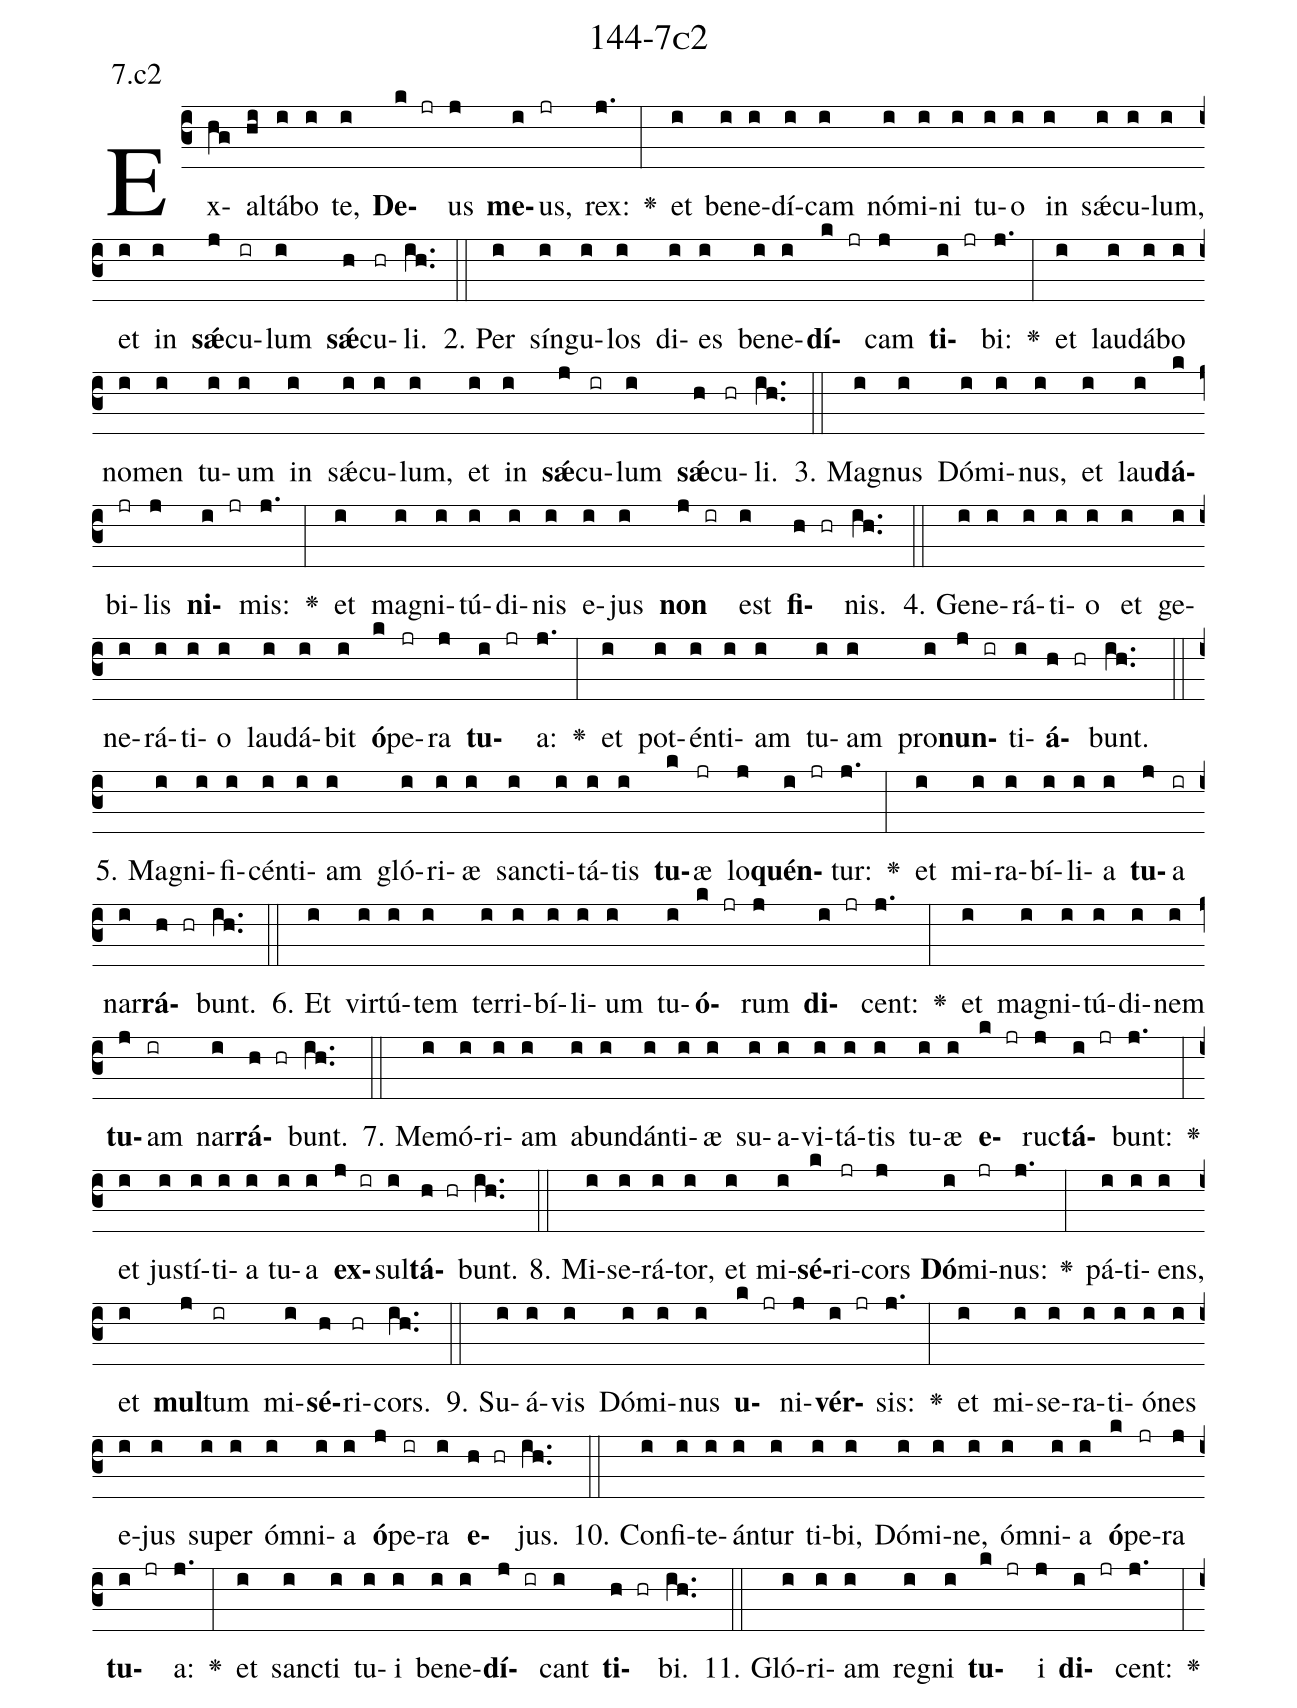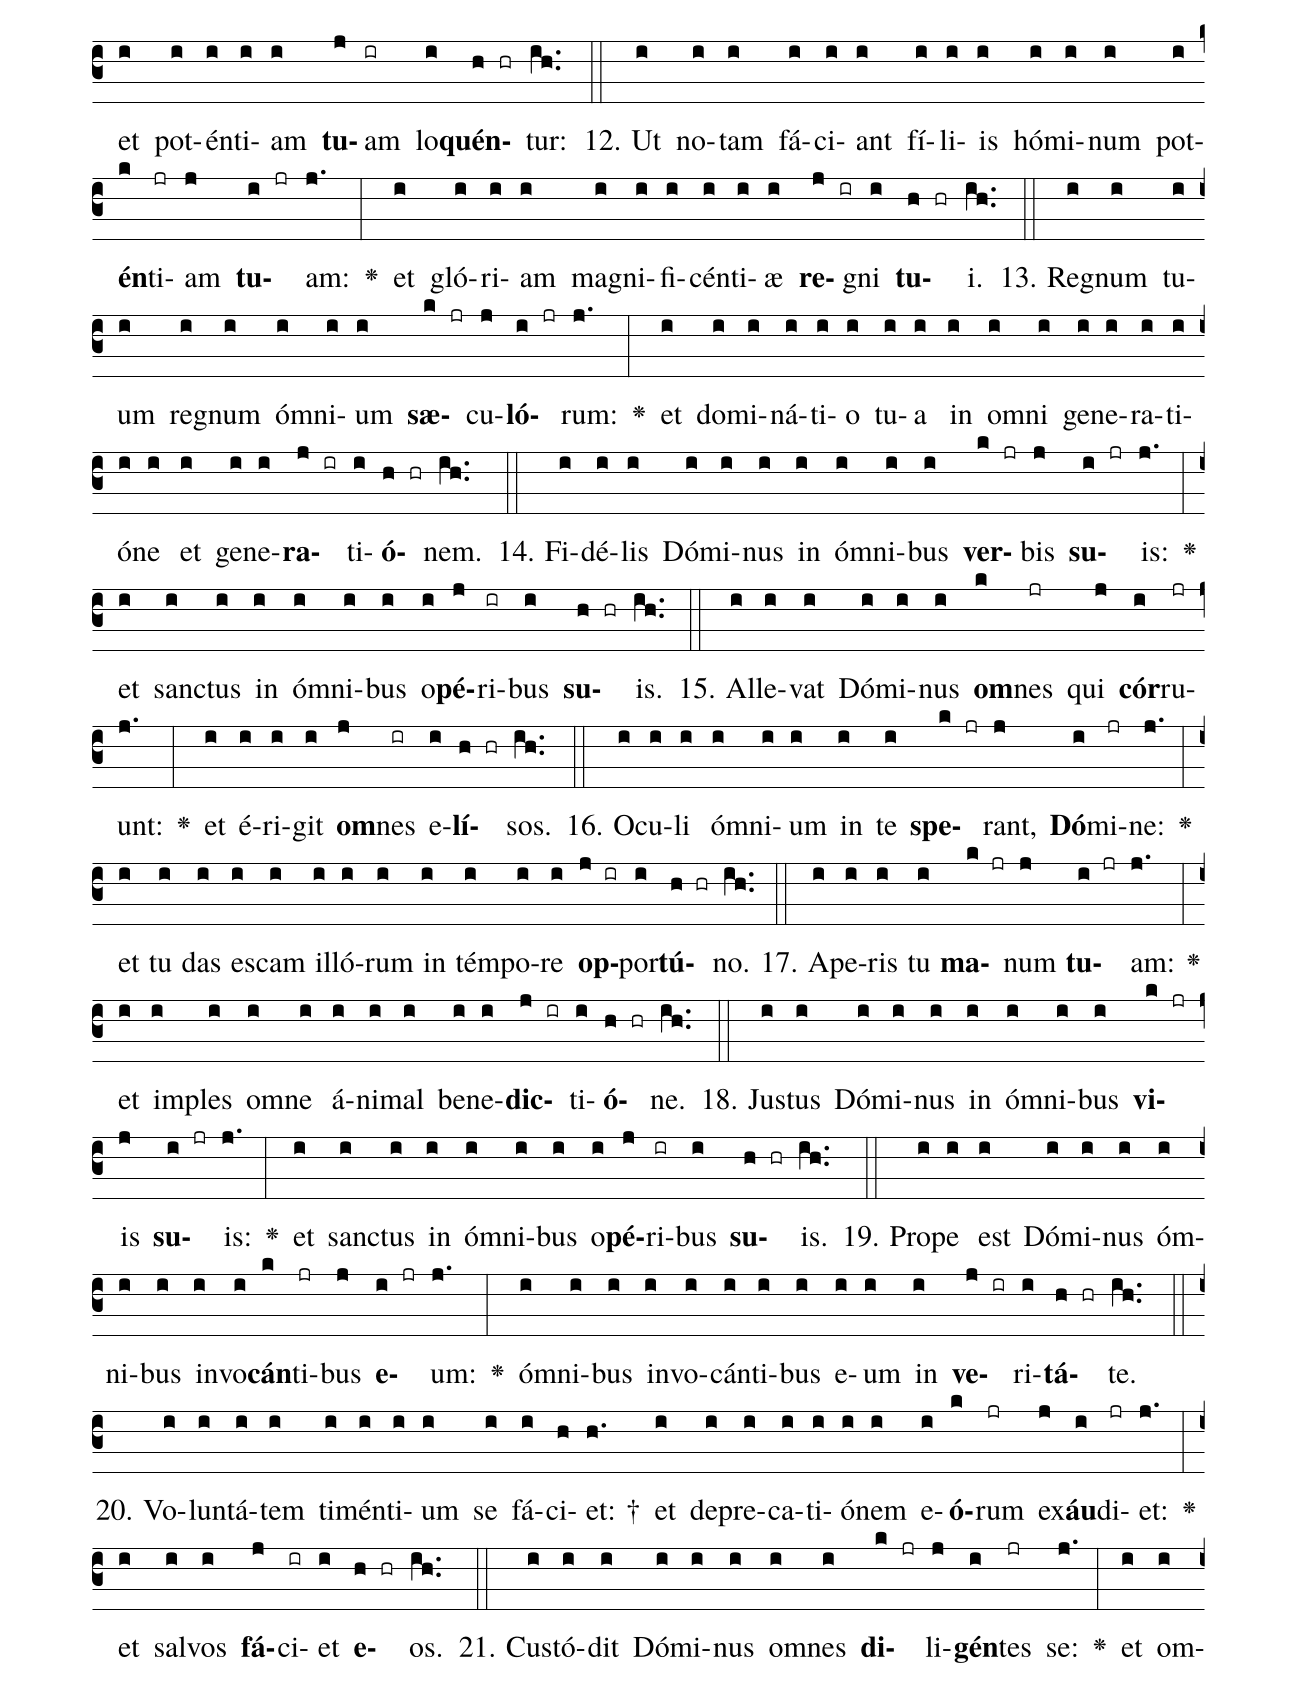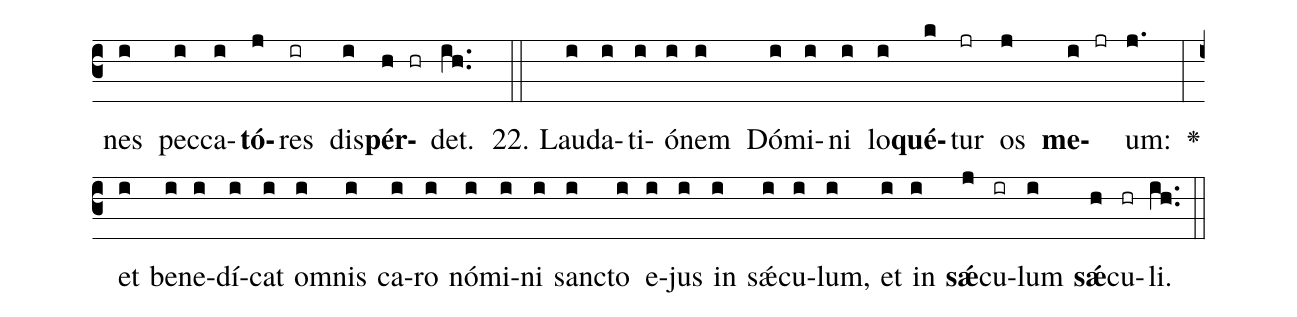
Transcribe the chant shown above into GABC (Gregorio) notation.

name: 144-7c2;
annotation: 7.c2;
%%
(c3)Ex(hg)al(hi)tá(i)bo(i) te,(i) <b>De</b>(k jr)us(j) <b>me</b>(i)us,(jr) rex:(j.) <v>\greheightstar</v>(:) et(i) be(i)ne(i)dí(i)cam(i) nó(i)mi(i)ni(i) tu(i)o(i) in(i) sǽ(i)cu(i)lum,(i) et(i) in(i) <b>sǽ</b>(j)cu(ir)lum(i) <b>sǽ</b>(h)cu(hr)li.(ih..) (::)
2. Per(i) sín(i)gu(i)los(i) di(i)es(i) be(i)ne(i)<b>dí</b>(k jr)cam(j) <b>ti</b>(i jr)bi:(j.) <v>\greheightstar</v>(:) et(i) lau(i)dá(i)bo(i) no(i)men(i) tu(i)um(i) in(i) sǽ(i)cu(i)lum,(i) et(i) in(i) <b>sǽ</b>(j)cu(ir)lum(i) <b>sǽ</b>(h)cu(hr)li.(ih..) (::)
3. Ma(i)gnus(i) Dó(i)mi(i)nus,(i) et(i) lau(i)<b>dá</b>(k)bi(jr)lis(j) <b>ni</b>(i jr)mis:(j.) <v>\greheightstar</v>(:) et(i) ma(i)gni(i)tú(i)di(i)nis(i) e(i)jus(i) <b>non</b>(j ir) est(i) <b>fi</b>(h hr)nis.(ih..) (::)
4. Ge(i)ne(i)rá(i)ti(i)o(i) et(i) ge(i)ne(i)rá(i)ti(i)o(i) lau(i)dá(i)bit(i) <b>ó</b>(k)pe(jr)ra(j) <b>tu</b>(i jr)a:(j.) <v>\greheightstar</v>(:) et(i) pot(i)én(i)ti(i)am(i) tu(i)am(i) pro(i)<b>nun</b>(j ir)ti(i)<b>á</b>(h hr)bunt.(ih..) (::)
5. Ma(i)gni(i)fi(i)cén(i)ti(i)am(i) gló(i)ri(i)æ(i) sanc(i)ti(i)tá(i)tis(i) <b>tu</b>(k)æ(jr) lo(j)<b>quén</b>(i jr)tur:(j.) <v>\greheightstar</v>(:) et(i) mi(i)ra(i)bí(i)li(i)a(i) <b>tu</b>(j)a(ir) nar(i)<b>rá</b>(h hr)bunt.(ih..) (::)
6. Et(i) vir(i)tú(i)tem(i) ter(i)ri(i)bí(i)li(i)um(i) tu(i)<b>ó</b>(k jr)rum(j) <b>di</b>(i jr)cent:(j.) <v>\greheightstar</v>(:) et(i) ma(i)gni(i)tú(i)di(i)nem(i) <b>tu</b>(j)am(ir) nar(i)<b>rá</b>(h hr)bunt.(ih..) (::)
7. Me(i)mó(i)ri(i)am(i) ab(i)un(i)dán(i)ti(i)æ(i) su(i)a(i)vi(i)tá(i)tis(i) tu(i)æ(i) <b>e</b>(k jr)ruc(j)<b>tá</b>(i jr)bunt:(j.) <v>\greheightstar</v>(:) et(i) jus(i)tí(i)ti(i)a(i) tu(i)a(i) <b>ex</b>(j ir)sul(i)<b>tá</b>(h hr)bunt.(ih..) (::)
8. Mi(i)se(i)rá(i)tor,(i) et(i) mi(i)<b>sé</b>(k)ri(jr)cors(j) <b>Dó</b>(i)mi(jr)nus:(j.) <v>\greheightstar</v>(:) pá(i)ti(i)ens,(i) et(i) <b>mul</b>(j)tum(ir) mi(i)<b>sé</b>(h)ri(hr)cors.(ih..) (::)
9. Su(i)á(i)vis(i) Dó(i)mi(i)nus(i) <b>u</b>(k jr)ni(j)<b>vér</b>(i jr)sis:(j.) <v>\greheightstar</v>(:) et(i) mi(i)se(i)ra(i)ti(i)ó(i)nes(i) e(i)jus(i) su(i)per(i) óm(i)ni(i)a(i) <b>ó</b>(j)pe(ir)ra(i) <b>e</b>(h hr)jus.(ih..) (::)
10. Con(i)fi(i)te(i)án(i)tur(i) ti(i)bi,(i) Dó(i)mi(i)ne,(i) óm(i)ni(i)a(i) <b>ó</b>(k)pe(jr)ra(j) <b>tu</b>(i jr)a:(j.) <v>\greheightstar</v>(:) et(i) sanc(i)ti(i) tu(i)i(i) be(i)ne(i)<b>dí</b>(j ir)cant(i) <b>ti</b>(h hr)bi.(ih..) (::)
11. Gló(i)ri(i)am(i) re(i)gni(i) <b>tu</b>(k jr)i(j) <b>di</b>(i jr)cent:(j.) <v>\greheightstar</v>(:) et(i) pot(i)én(i)ti(i)am(i) <b>tu</b>(j)am(ir) lo(i)<b>quén</b>(h hr)tur:(ih..) (::)
12. Ut(i) no(i)tam(i) fá(i)ci(i)ant(i) fí(i)li(i)is(i) hó(i)mi(i)num(i) pot(i)<b>én</b>(k)ti(jr)am(j) <b>tu</b>(i jr)am:(j.) <v>\greheightstar</v>(:) et(i) gló(i)ri(i)am(i) ma(i)gni(i)fi(i)cén(i)ti(i)æ(i) <b>re</b>(j ir)gni(i) <b>tu</b>(h hr)i.(ih..) (::)
13. Re(i)gnum(i) tu(i)um(i) re(i)gnum(i) óm(i)ni(i)um(i) <b>sæ</b>(k jr)cu(j)<b>ló</b>(i jr)rum:(j.) <v>\greheightstar</v>(:) et(i) do(i)mi(i)ná(i)ti(i)o(i) tu(i)a(i) in(i) om(i)ni(i) ge(i)ne(i)ra(i)ti(i)ó(i)ne(i) et(i) ge(i)ne(i)<b>ra</b>(j ir)ti(i)<b>ó</b>(h hr)nem.(ih..) (::)
14. Fi(i)dé(i)lis(i) Dó(i)mi(i)nus(i) in(i) óm(i)ni(i)bus(i) <b>ver</b>(k jr)bis(j) <b>su</b>(i jr)is:(j.) <v>\greheightstar</v>(:) et(i) sanc(i)tus(i) in(i) óm(i)ni(i)bus(i) o(i)<b>pé</b>(j)ri(ir)bus(i) <b>su</b>(h hr)is.(ih..) (::)
15. Al(i)le(i)vat(i) Dó(i)mi(i)nus(i) <b>om</b>(k)nes(jr) qui(j) <b>cór</b>(i)ru(jr)unt:(j.) <v>\greheightstar</v>(:) et(i) é(i)ri(i)git(i) <b>om</b>(j)nes(ir) e(i)<b>lí</b>(h hr)sos.(ih..) (::)
16. O(i)cu(i)li(i) óm(i)ni(i)um(i) in(i) te(i) <b>spe</b>(k jr)rant,(j) <b>Dó</b>(i)mi(jr)ne:(j.) <v>\greheightstar</v>(:) et(i) tu(i) das(i) es(i)cam(i) il(i)ló(i)rum(i) in(i) tém(i)po(i)re(i) <b>op</b>(j ir)por(i)<b>tú</b>(h hr)no.(ih..) (::)
17. A(i)pe(i)ris(i) tu(i) <b>ma</b>(k jr)num(j) <b>tu</b>(i jr)am:(j.) <v>\greheightstar</v>(:) et(i) im(i)ples(i) om(i)ne(i) á(i)ni(i)mal(i) be(i)ne(i)<b>dic</b>(j ir)ti(i)<b>ó</b>(h hr)ne.(ih..) (::)
18. Jus(i)tus(i) Dó(i)mi(i)nus(i) in(i) óm(i)ni(i)bus(i) <b>vi</b>(k jr)is(j) <b>su</b>(i jr)is:(j.) <v>\greheightstar</v>(:) et(i) sanc(i)tus(i) in(i) óm(i)ni(i)bus(i) o(i)<b>pé</b>(j)ri(ir)bus(i) <b>su</b>(h hr)is.(ih..) (::)
19. Pro(i)pe(i) est(i) Dó(i)mi(i)nus(i) óm(i)ni(i)bus(i) in(i)vo(i)<b>cán</b>(k)ti(jr)bus(j) <b>e</b>(i jr)um:(j.) <v>\greheightstar</v>(:) óm(i)ni(i)bus(i) in(i)vo(i)cán(i)ti(i)bus(i) e(i)um(i) in(i) <b>ve</b>(j ir)ri(i)<b>tá</b>(h hr)te.(ih..) (::)
20. Vo(i)lun(i)tá(i)tem(i) ti(i)mén(i)ti(i)um(i) se(i) fá(i)ci(h)et: †(h.) et(i) de(i)pre(i)ca(i)ti(i)ó(i)nem(i) e(i)<b>ó</b>(k)rum(jr) ex(j)<b>áu</b>(i)di(jr)et:(j.) <v>\greheightstar</v>(:) et(i) sal(i)vos(i) <b>fá</b>(j)ci(ir)et(i) <b>e</b>(h hr)os.(ih..) (::)
21. Cus(i)tó(i)dit(i) Dó(i)mi(i)nus(i) om(i)nes(i) <b>di</b>(k jr)li(j)<b>gén</b>(i)tes(jr) se:(j.) <v>\greheightstar</v>(:) et(i) om(i)nes(i) pec(i)ca(i)<b>tó</b>(j)res(ir) dis(i)<b>pér</b>(h hr)det.(ih..) (::)
22. Lau(i)da(i)ti(i)ó(i)nem(i) Dó(i)mi(i)ni(i) lo(i)<b>qué</b>(k)tur(jr) os(j) <b>me</b>(i jr)um:(j.) <v>\greheightstar</v>(:) et(i) be(i)ne(i)dí(i)cat(i) om(i)nis(i) ca(i)ro(i) nó(i)mi(i)ni(i) sanc(i)to(i) e(i)jus(i) in(i) sǽ(i)cu(i)lum,(i) et(i) in(i) <b>sǽ</b>(j)cu(ir)lum(i) <b>sǽ</b>(h)cu(hr)li.(ih..) (::)
